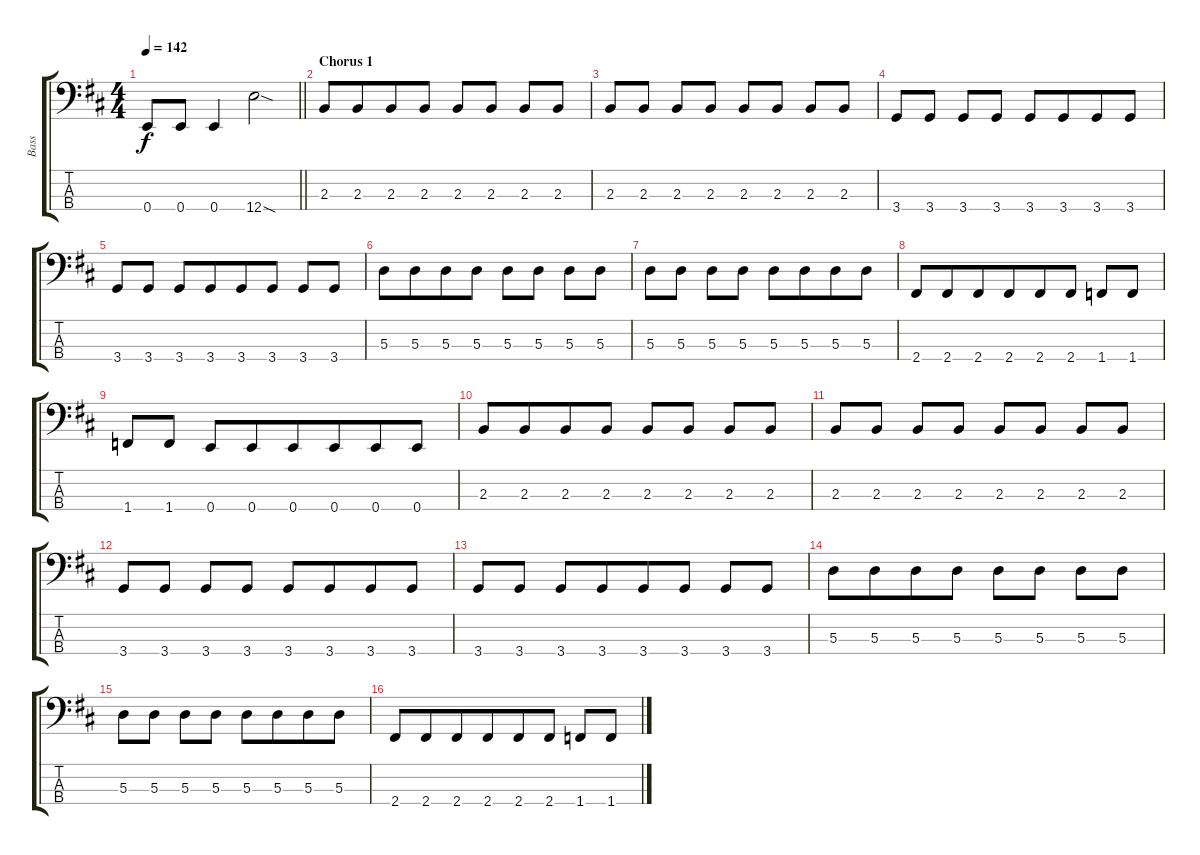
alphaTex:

\track ("Bass" "Bass") {instrument electricbasspick}
\staff {score tabs}
\tuning (G2 D2 A1 E1) {hide}
\ts (4 4)
\tempo 142
\clef f4
\barLineRight lightlight
\ks d
0.4.8{dy f beam merge} 0.4.8 0.4.4 12.4{sod}.2 |
\section ("" "Chorus 1")
2.3.8 2.3.8{beam merge} 2.3.8{beam merge} 2.3.8 2.3.8 2.3.8 2.3.8 2.3.8 |
2.3.8 2.3.8 2.3.8{beam merge} 2.3.8 2.3.8 2.3.8 2.3.8 2.3.8 |
3.4.8 3.4.8 3.4.8{beam merge} 3.4.8 3.4.8{beam merge} 3.4.8{beam merge} 3.4.8 3.4.8 |
3.4.8 3.4.8 3.4.8{beam merge} 3.4.8{beam merge} 3.4.8 3.4.8 3.4.8 3.4.8 |
5.3.8 5.3.8{beam merge} 5.3.8 5.3.8 5.3.8 5.3.8 5.3.8 5.3.8 |
5.3.8 5.3.8 5.3.8 5.3.8 5.3.8 5.3.8{beam merge} 5.3.8{beam merge} 5.3.8 |
2.4.8{beam merge} 2.4.8{beam merge} 2.4.8 2.4.8{beam merge} 2.4.8{beam merge} 2.4.8 1.4.8 1.4.8 |
1.4.8 1.4.8 0.4.8 0.4.8{beam merge} 0.4.8 0.4.8{beam merge} 0.4.8 0.4.8 |
2.3.8 2.3.8{beam merge} 2.3.8{beam merge} 2.3.8 2.3.8 2.3.8 2.3.8 2.3.8 |
2.3.8 2.3.8 2.3.8{beam merge} 2.3.8 2.3.8 2.3.8 2.3.8 2.3.8 |
3.4.8 3.4.8 3.4.8{beam merge} 3.4.8 3.4.8{beam merge} 3.4.8{beam merge} 3.4.8 3.4.8 |
3.4.8 3.4.8 3.4.8{beam merge} 3.4.8{beam merge} 3.4.8 3.4.8 3.4.8 3.4.8 |
5.3.8 5.3.8{beam merge} 5.3.8 5.3.8 5.3.8 5.3.8 5.3.8 5.3.8 |
5.3.8 5.3.8 5.3.8 5.3.8 5.3.8 5.3.8{beam merge} 5.3.8{beam merge} 5.3.8 |
2.4.8{beam merge} 2.4.8{beam merge} 2.4.8 2.4.8{beam merge} 2.4.8{beam merge} 2.4.8 1.4.8 1.4.8
